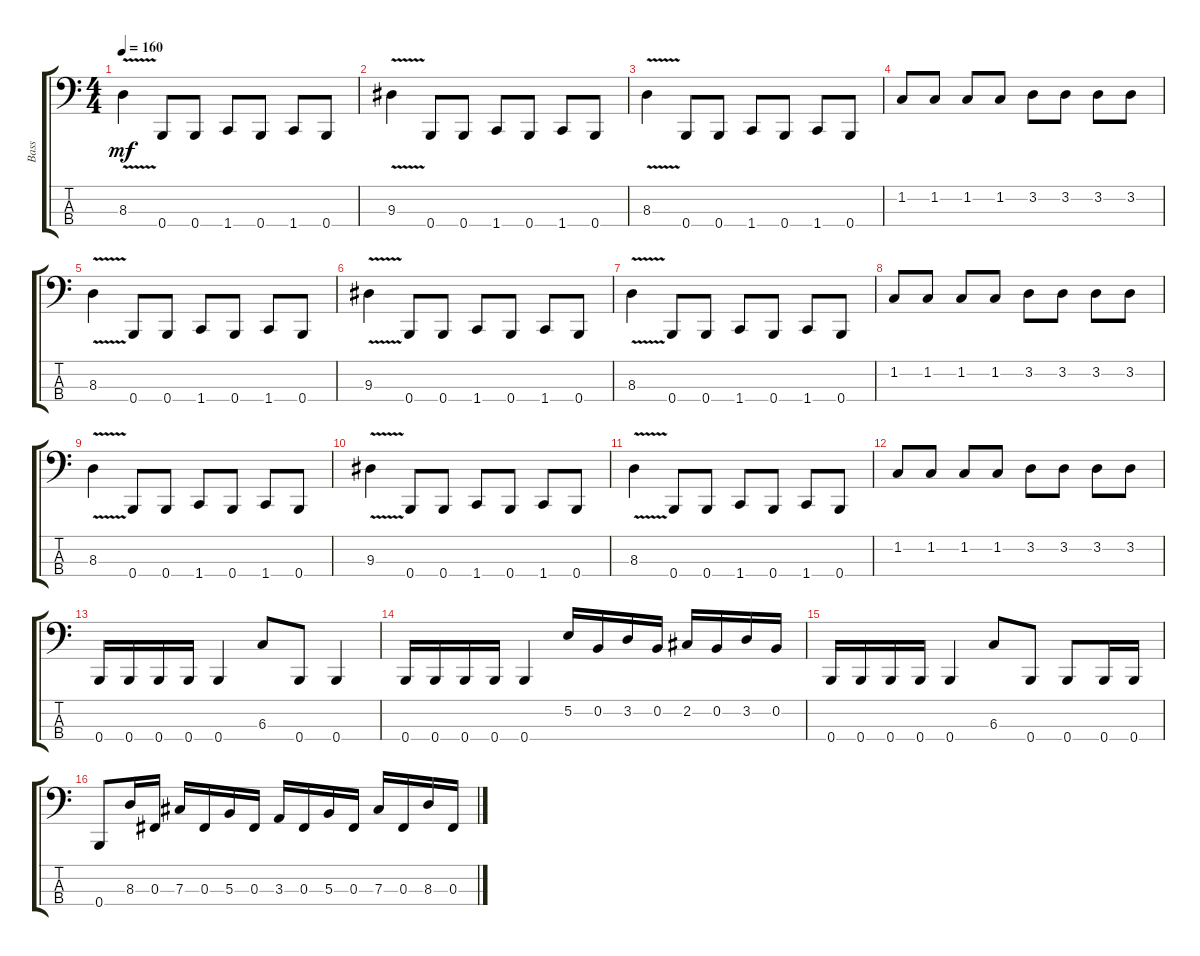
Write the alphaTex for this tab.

\track ("Bass" "Bass") {instrument electricbassfinger}
\staff {score tabs}
\tuning (E2 B1 Gb1 B0) {hide}
\ts (4 4)
\tempo 160
\clef f4
\ks c
8.3{v}.4{dy mf} 0.4.8 0.4.8 1.4.8 0.4.8 1.4.8 0.4.8 |
9.3{v}.4 0.4.8 0.4.8 1.4.8 0.4.8 1.4.8 0.4.8 |
8.3{v}.4 0.4.8 0.4.8 1.4.8 0.4.8 1.4.8 0.4.8 |
1.2.8 1.2.8 1.2.8 1.2.8 3.2.8 3.2.8 3.2.8 3.2.8 |
8.3{v}.4 0.4.8 0.4.8 1.4.8 0.4.8 1.4.8 0.4.8 |
9.3{v}.4 0.4.8 0.4.8 1.4.8 0.4.8 1.4.8 0.4.8 |
8.3{v}.4 0.4.8 0.4.8 1.4.8 0.4.8 1.4.8 0.4.8 |
1.2.8 1.2.8 1.2.8 1.2.8 3.2.8 3.2.8 3.2.8 3.2.8 |
8.3{v}.4 0.4.8 0.4.8 1.4.8 0.4.8 1.4.8 0.4.8 |
9.3{v}.4 0.4.8 0.4.8 1.4.8 0.4.8 1.4.8 0.4.8 |
8.3{v}.4 0.4.8 0.4.8 1.4.8 0.4.8 1.4.8 0.4.8 |
1.2.8 1.2.8 1.2.8 1.2.8 3.2.8 3.2.8 3.2.8 3.2.8 |
0.4.16 0.4.16 0.4.16 0.4.16 0.4.4 6.3.8 0.4.8 0.4.4 |
0.4.16 0.4.16 0.4.16 0.4.16 0.4.4 5.2.16 0.2.16 3.2.16 0.2.16 2.2.16 0.2.16 3.2.16 0.2.16 |
0.4.16 0.4.16 0.4.16 0.4.16 0.4.4 6.3.8 0.4.8 0.4.8 0.4.16 0.4.16 |
0.4.8 8.3.16 0.3.16 7.3.16 0.3.16 5.3.16 0.3.16 3.3.16 0.3.16 5.3.16 0.3.16 7.3.16 0.3.16 8.3.16 0.3.16
